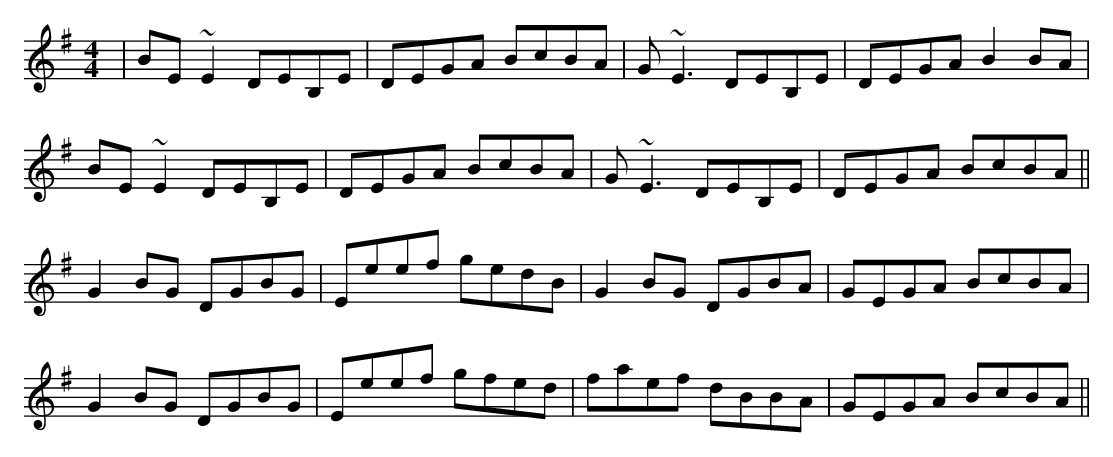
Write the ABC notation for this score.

X:1
M:4/4
K:G
|BE~E2 DEB,E|DEGA BcBA|G~E3 DEB,E|DEGA B2 BA|
BE~E2 DEB,E|DEGA BcBA|G~E3 DEB,E|DEGA BcBA||
G2 BG DGBG|Eeef gedB|G2 BG DGBA|GEGA BcBA|
G2 BG DGBG|Eeef gfed|faef dBBA|GEGA BcBA||
